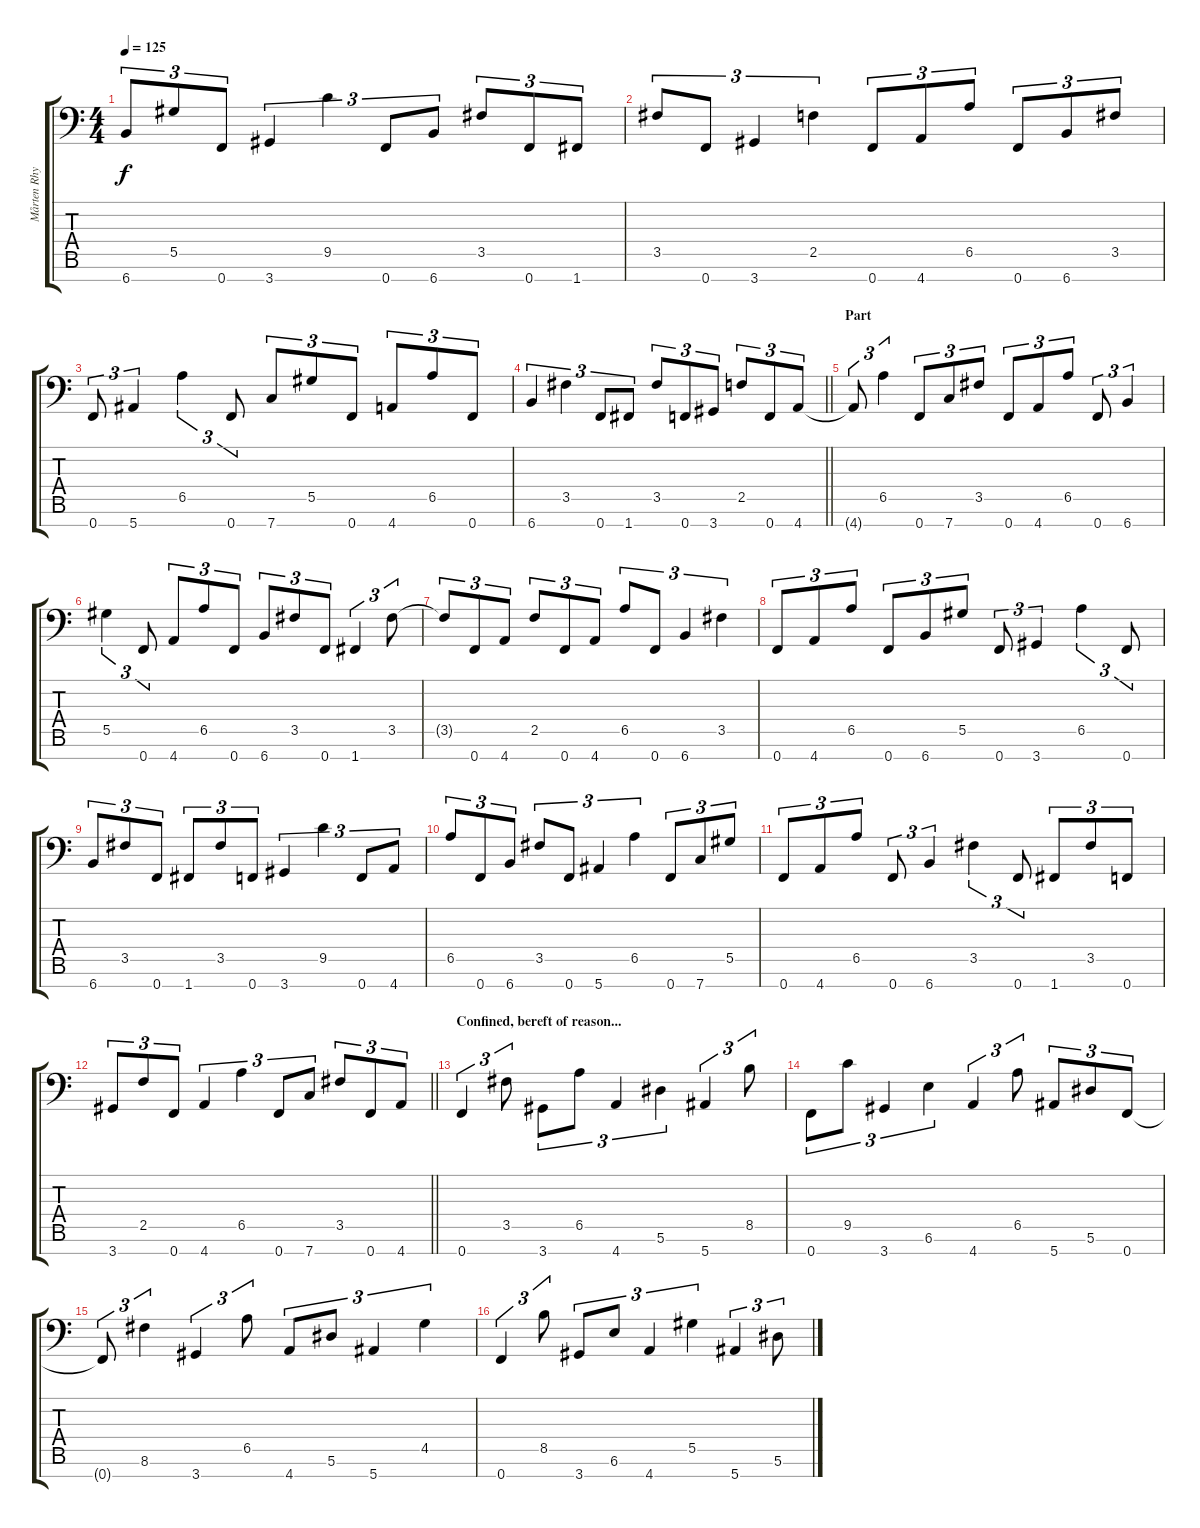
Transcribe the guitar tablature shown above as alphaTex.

\track ("Mårten Rhythm" "Mårten Rhy") {instrument distortionguitar}
\staff {score tabs}
\tuning (Bb3 Gb3 Db3 Ab2 Eb2 Bb1 F1) {hide}
\ts (4 4)
\tempo 125
\clef f4
\ks c
6.7.8{tu (3 2) dy f} 5.5.8{tu (3 2)} 0.7.8{tu (3 2)} 3.7.4{tu (3 2)} 9.5.4{tu (3 2)} 0.7.8{tu (3 2)} 6.7.8{tu (3 2)} 3.5.8{tu (3 2)} 0.7.8{tu (3 2)} 1.7.8{tu (3 2)} |
3.5.8{tu (3 2)} 0.7.8{tu (3 2)} 3.7.4{tu (3 2)} 2.5.4{tu (3 2)} 0.7.8{tu (3 2)} 4.7.8{tu (3 2)} 6.5.8{tu (3 2)} 0.7.8{tu (3 2)} 6.7.8{tu (3 2)} 3.5.8{tu (3 2)} |
0.7.8{tu (3 2)} 5.7.4{tu (3 2)} 6.5.4{tu (3 2)} 0.7.8{tu (3 2)} 7.7.8{tu (3 2)} 5.5.8{tu (3 2)} 0.7.8{tu (3 2)} 4.7.8{tu (3 2)} 6.5.8{tu (3 2)} 0.7.8{tu (3 2)} |
\barLineRight lightlight
6.7.4{tu (3 2)} 3.5.4{tu (3 2)} 0.7.8{tu (3 2)} 1.7.8{tu (3 2)} 3.5.8{tu (3 2)} 0.7.8{tu (3 2)} 3.7.8{tu (3 2)} 2.5.8{tu (3 2)} 0.7.8{tu (3 2)} 4.7.8{tu (3 2)} |
\section ("" "Part")
4.7{t}.8{tu (3 2)} 6.5.4{tu (3 2)} 0.7.8{tu (3 2)} 7.7.8{tu (3 2)} 3.5.8{tu (3 2)} 0.7.8{tu (3 2)} 4.7.8{tu (3 2)} 6.5.8{tu (3 2)} 0.7.8{tu (3 2)} 6.7.4{tu (3 2)} |
5.5.4{tu (3 2)} 0.7.8{tu (3 2)} 4.7.8{tu (3 2)} 6.5.8{tu (3 2)} 0.7.8{tu (3 2)} 6.7.8{tu (3 2)} 3.5.8{tu (3 2)} 0.7.8{tu (3 2)} 1.7.4{tu (3 2)} 3.5.8{tu (3 2)} |
3.5{t}.8{tu (3 2)} 0.7.8{tu (3 2)} 4.7.8{tu (3 2)} 2.5.8{tu (3 2)} 0.7.8{tu (3 2)} 4.7.8{tu (3 2)} 6.5.8{tu (3 2)} 0.7.8{tu (3 2)} 6.7.4{tu (3 2)} 3.5.4{tu (3 2)} |
0.7.8{tu (3 2)} 4.7.8{tu (3 2)} 6.5.8{tu (3 2)} 0.7.8{tu (3 2)} 6.7.8{tu (3 2)} 5.5.8{tu (3 2)} 0.7.8{tu (3 2)} 3.7.4{tu (3 2)} 6.5.4{tu (3 2)} 0.7.8{tu (3 2)} |
6.7.8{tu (3 2)} 3.5.8{tu (3 2)} 0.7.8{tu (3 2)} 1.7.8{tu (3 2)} 3.5.8{tu (3 2)} 0.7.8{tu (3 2)} 3.7.4{tu (3 2)} 9.5.4{tu (3 2)} 0.7.8{tu (3 2)} 4.7.8{tu (3 2)} |
6.5.8{tu (3 2)} 0.7.8{tu (3 2)} 6.7.8{tu (3 2)} 3.5.8{tu (3 2)} 0.7.8{tu (3 2)} 5.7.4{tu (3 2)} 6.5.4{tu (3 2)} 0.7.8{tu (3 2)} 7.7.8{tu (3 2)} 5.5.8{tu (3 2)} |
0.7.8{tu (3 2)} 4.7.8{tu (3 2)} 6.5.8{tu (3 2)} 0.7.8{tu (3 2)} 6.7.4{tu (3 2)} 3.5.4{tu (3 2)} 0.7.8{tu (3 2)} 1.7.8{tu (3 2)} 3.5.8{tu (3 2)} 0.7.8{tu (3 2)} |
\barLineRight lightlight
3.7.8{tu (3 2)} 2.5.8{tu (3 2)} 0.7.8{tu (3 2)} 4.7.4{tu (3 2)} 6.5.4{tu (3 2)} 0.7.8{tu (3 2)} 7.7.8{tu (3 2)} 3.5.8{tu (3 2)} 0.7.8{tu (3 2)} 4.7.8{tu (3 2)} |
\section ("" "Confined, bereft of reason...")
0.7.4{tu (3 2)} 3.5.8{tu (3 2)} 3.7.8{tu (3 2)} 6.5.8{tu (3 2)} 4.7.4{tu (3 2)} 5.6.4{tu (3 2)} 5.7.4{tu (3 2)} 8.5.8{tu (3 2)} |
0.7.8{tu (3 2)} 9.5.8{tu (3 2)} 3.7.4{tu (3 2)} 6.6.4{tu (3 2)} 4.7.4{tu (3 2)} 6.5.8{tu (3 2)} 5.7.8{tu (3 2)} 5.6.8{tu (3 2)} 0.7.8{tu (3 2)} |
0.7{t}.8{tu (3 2)} 8.6.4{tu (3 2)} 3.7.4{tu (3 2)} 6.5.8{tu (3 2)} 4.7.8{tu (3 2)} 5.6.8{tu (3 2)} 5.7.4{tu (3 2)} 4.5.4{tu (3 2)} |
0.7.4{tu (3 2)} 8.5.8{tu (3 2)} 3.7.8{tu (3 2)} 6.6.8{tu (3 2)} 4.7.4{tu (3 2)} 5.5.4{tu (3 2)} 5.7.4{tu (3 2)} 5.6.8{tu (3 2)}
